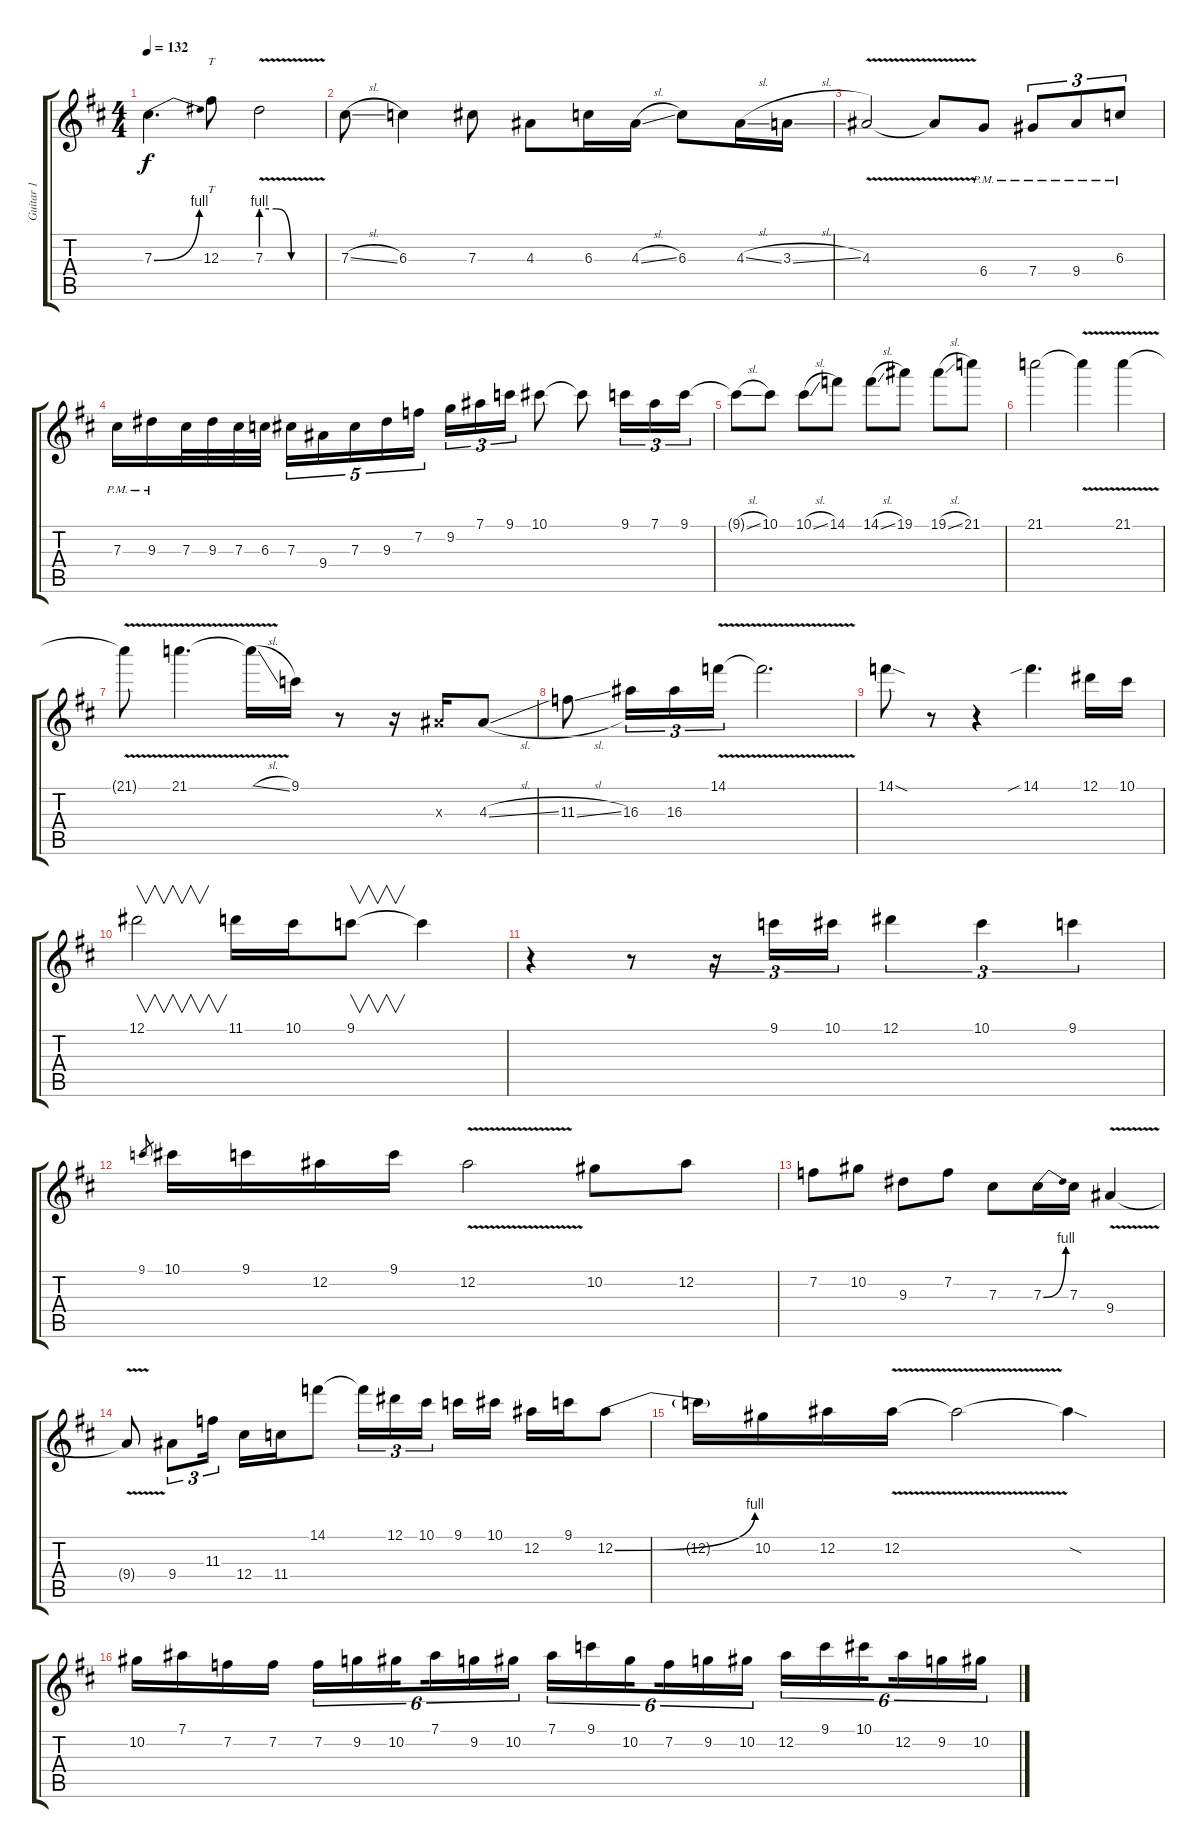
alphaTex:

\track ("Guitar 1" "Guitar 1") {instrument overdrivenguitar}
\staff {score tabs}
\tuning (Eb4 Bb3 Gb3 Db3 Ab2 Eb2) {hide}
\ts (4 4)
\tempo 132
\clef g2
\ks d
7.3{be (bend 0 0 60 4)}.4{d dy f} 12.3.8{tt} 7.3{be (custom 0 4 15 4 30 0 60 0) v}.2 |
7.3{sl}.8 6.3.4 7.3.8 4.3.8 6.3.16 4.3{sl}.16 6.3.8 4.3{sl}.16 3.3{sl}.16 |
4.3{v}.2 4.3{t}.8 6.4{pm}.8 7.4{pm}.8{tu (3 2)} 9.4{pm}.8{tu (3 2)} 6.3{pm}.8{tu (3 2)} |
7.3{pm}.16 9.3{pm}.16 7.3.32 9.3.32 7.3.32 6.3.32 7.3.16{tu (5 4)} 9.4.16{tu (5 4)} 7.3.16{tu (5 4)} 9.3.16{tu (5 4)} 7.2.16{tu (5 4)} 9.2.16{tu (3 2)} 7.1.16{tu (3 2)} 9.1.16{tu (3 2)} 10.1.8 10.1{t}.8 9.1.16{tu (3 2)} 7.1.16{tu (3 2)} 9.1.16{tu (3 2)} |
9.1{sl t}.8 10.1.8 10.1{sl}.8 14.1.8 14.1{sl}.8 19.1.8 19.1{sl}.8 21.1.8 |
21.1.2 21.1{v t}.4 21.1{v}.4 |
21.1{v t}.8 21.1{v}.4{d} 21.1{sl t}.16 9.1.16 r.8 r.16 4.3{x}.16 4.3{sl}.8 |
11.3{sl}.8 16.3.16{tu (3 2)} 16.3.16{tu (3 2)} 14.1{v}.16{tu (3 2)} 14.1{t}.2{d} |
14.1{sod}.8 r.8 r.4 14.1{sib}.4{d} 12.1.16 10.1.16 |
12.1.2{v} 11.1.16 10.1.16 9.1.8{v} 9.1{t}.4 |
r.4 r.8 r.16{tu (3 2)} 9.1.16{tu (3 2)} 10.1.16{tu (3 2)} 12.1.4{tu (3 2)} 10.1.4{tu (3 2)} 9.1.4{tu (3 2)} |
9.1.8{gr} 10.1.16 9.1.16 12.2.16 9.1.16 12.2{v}.2 10.2.8 12.2.8 |
7.2.8 10.2.8 9.3.8 7.2.8 7.3.8 7.3{be (bend 0 0 60 4)}.16 7.3.16 9.4{v}.4 |
9.4{t}.8 9.4.8{tu (3 2)} 11.3.16{tu (3 2)} 12.4.16 11.4.16 14.1.8 14.1{t}.16{tu (3 2)} 12.1.16{tu (3 2)} 10.1.16{tu (3 2) beam splitsecondary} 9.1.16 10.1.16 12.2.16 9.1.16 12.2{be (bend 0 0 60 4)}.8 |
12.2{t}.16 10.2.16 12.2.16 12.2{v}.16 12.2{t}.2 12.2{sod t}.4 |
10.2.16 7.1.16 7.2.16 7.2.16 7.2.16{tu (6 4)} 9.2.16{tu (6 4)} 10.2.16{tu (6 4) beam splitsecondary} 7.1.16{tu (6 4)} 9.2.16{tu (6 4)} 10.2.16{tu (6 4)} 7.1.16{tu (6 4)} 9.1.16{tu (6 4)} 10.2.16{tu (6 4) beam splitsecondary} 7.2.16{tu (6 4)} 9.2.16{tu (6 4)} 10.2.16{tu (6 4)} 12.2.16{tu (6 4)} 9.1.16{tu (6 4)} 10.1.16{tu (6 4) beam splitsecondary} 12.2.16{tu (6 4)} 9.2.16{tu (6 4)} 10.2.16{tu (6 4)}
